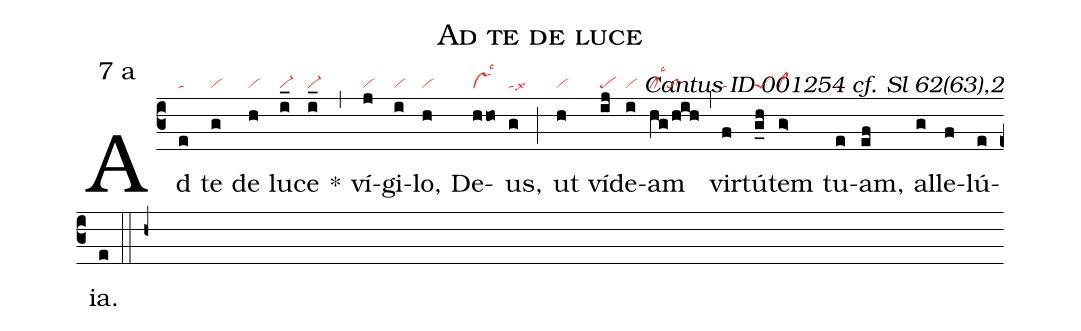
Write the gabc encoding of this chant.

name: Ad te de luce;
mode: 7;
mode-differentia: a;
commentary: Cantus ID 001254 cf. Sl 62(63),2;
nabc-lines: 1;
%%
(c3)

Ad(e|ta) te(g|vi) de(h|vi) lu(i_|vi-)ce(i_|vi-) *(,) ví(j|vi)gi(i|vi)lo,(h|vi) De(hho|vslsc3)us,(g|talsx6) (;) ut(h|vi) ví(ij|pe)de(i|vi)am(hg/hih|cllsc3to) (,) vir(f|ta)tú(g_h|peS)tem(g>|vi>) tu(e|ta)am,(ef) al(g)le(f)lú(e)ia.(e)

(::)

(h+)
